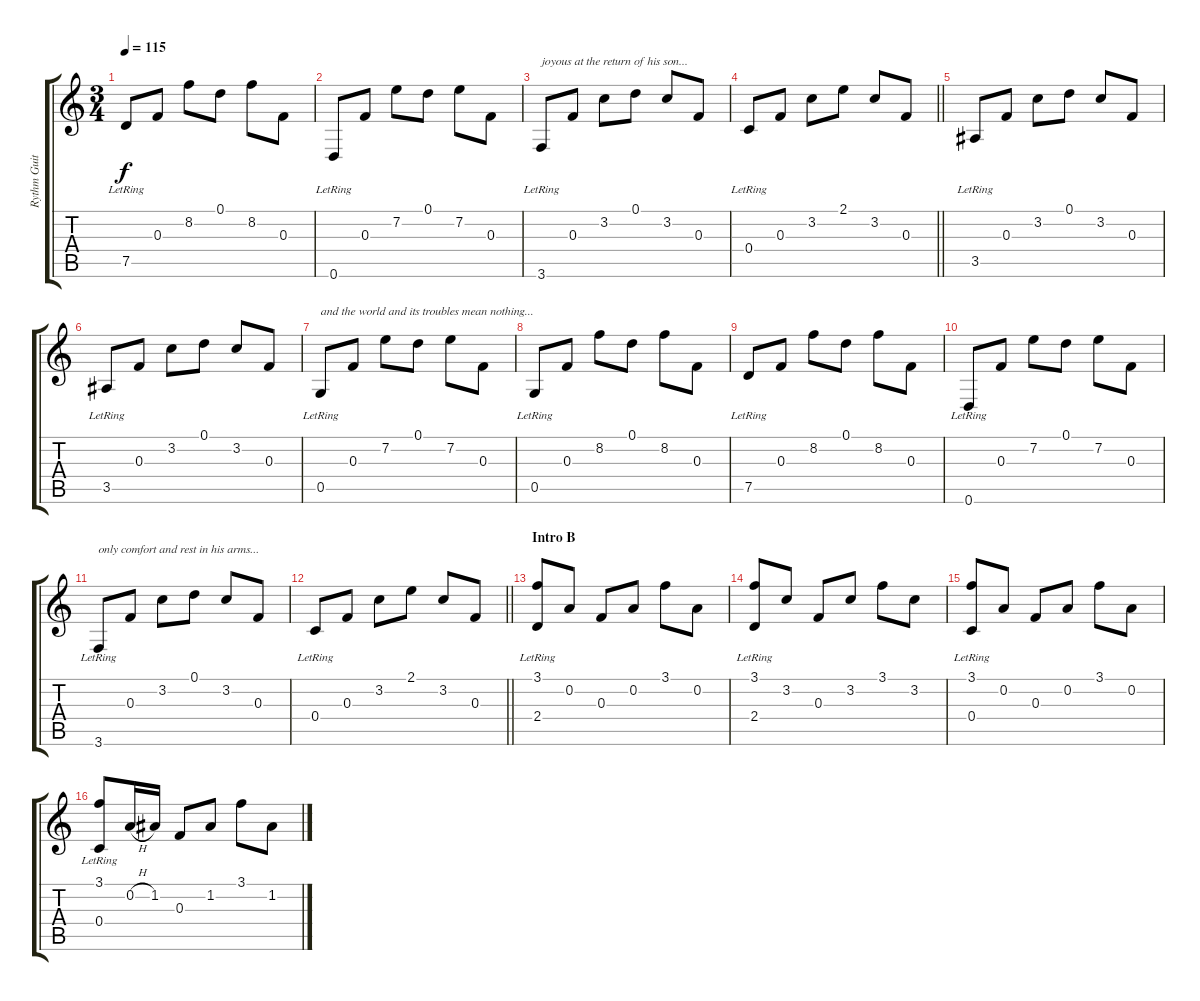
\track ("Rythm Guitar" "Rythm Guit") {instrument acousticguitarnylon}
\staff {score tabs}
\tuning (D4 A3 F3 C3 G2 D2) {hide}
\ts (3 4)
\tempo 115
\clef g2
\ks c
7.5{lr}.8{dy f} 0.3.8 8.2.8 0.1.8 8.2.8 0.3.8 |
0.6{lr}.8 0.3.8 7.2.8 0.1.8 7.2.8 0.3.8 |
3.6{lr}.8{txt "joyous at the return of his son..."} 0.3.8 3.2.8 0.1.8 3.2.8 0.3.8 |
\barLineRight lightlight
0.4{lr}.8 0.3.8 3.2.8 2.1.8 3.2.8 0.3.8 |
3.5{lr}.8 0.3.8 3.2.8 0.1.8 3.2.8 0.3.8 |
3.5{lr}.8 0.3.8 3.2.8 0.1.8 3.2.8 0.3.8 |
0.5{lr}.8{txt "and the world and its troubles mean nothing..."} 0.3.8 7.2.8 0.1.8 7.2.8 0.3.8 |
0.5{lr}.8 0.3.8 8.2.8 0.1.8 8.2.8 0.3.8 |
7.5{lr}.8 0.3.8 8.2.8 0.1.8 8.2.8 0.3.8 |
0.6{lr}.8 0.3.8 7.2.8 0.1.8 7.2.8 0.3.8 |
3.6{lr}.8{txt "only comfort and rest in his arms..."} 0.3.8 3.2.8 0.1.8 3.2.8 0.3.8 |
\barLineRight lightlight
0.4{lr}.8 0.3.8 3.2.8 2.1.8 3.2.8 0.3.8 |
\section ("" "Intro B")
(3.1 2.4{lr}).8 0.2.8 0.3.8 0.2.8 3.1.8 0.2.8 |
(3.1 2.4{lr}).8 3.2.8 0.3.8 3.2.8 3.1.8 3.2.8 |
(3.1 0.4{lr}).8 0.2.8 0.3.8 0.2.8 3.1.8 0.2.8 |
(3.1 0.4{lr}).8 0.2{h}.16 1.2.16 0.3.8 1.2.8 3.1.8 1.2.8
